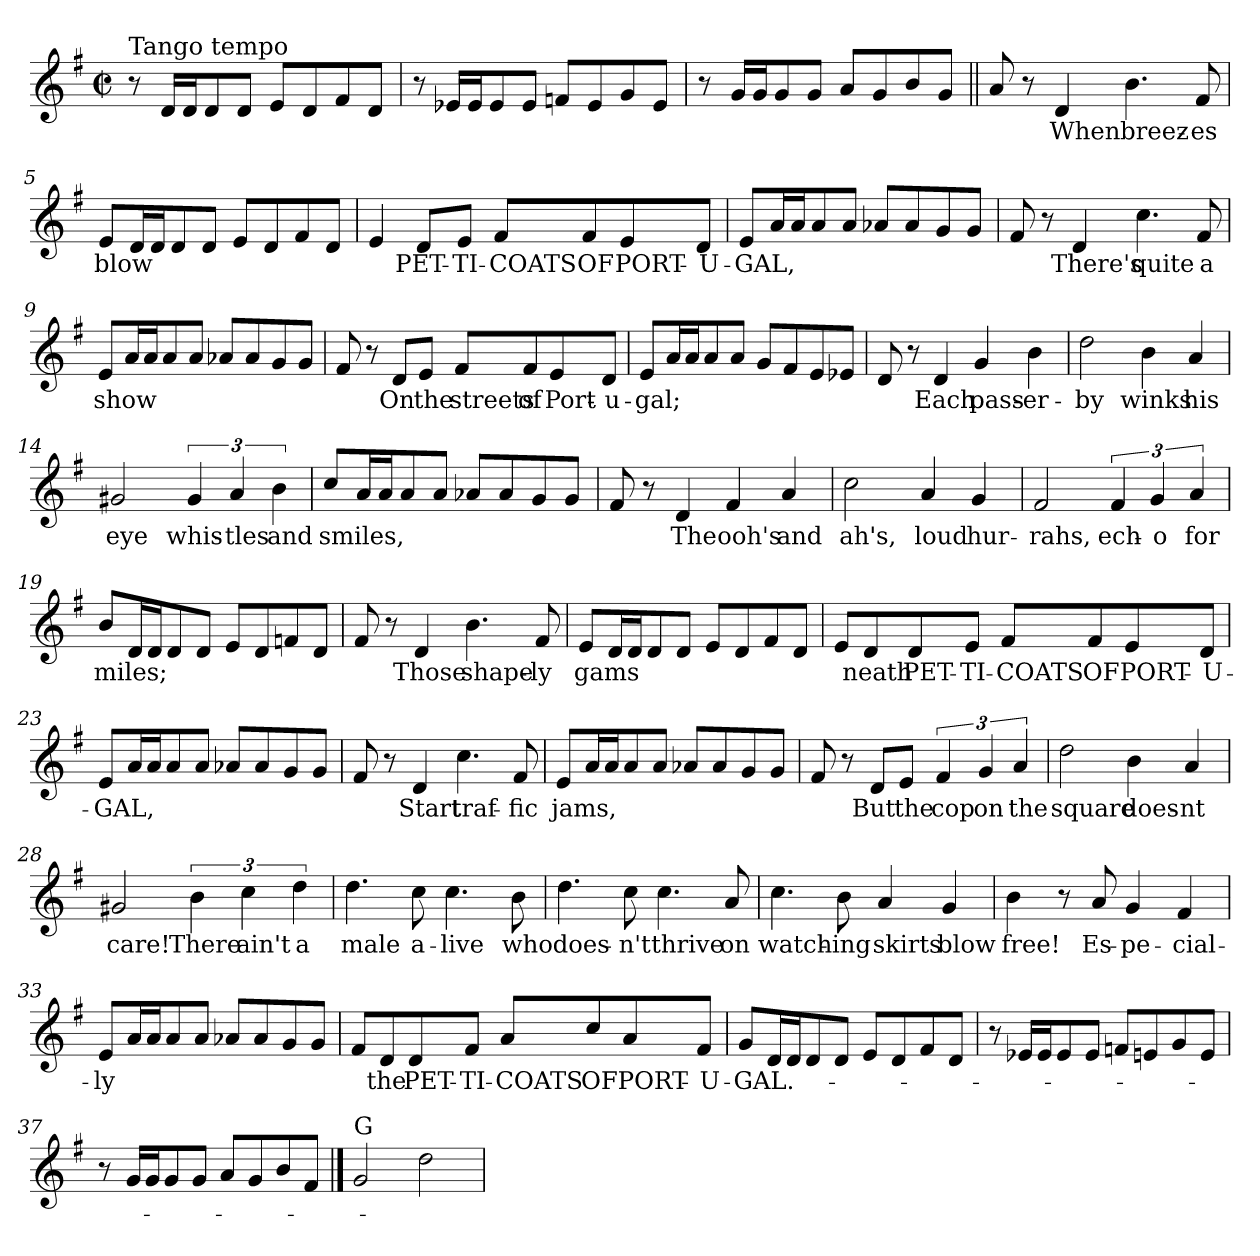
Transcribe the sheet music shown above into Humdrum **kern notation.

**kern	**text
*part1	*part1
*staff1	*staff1
*clefG2	*
*k[f#]	*
*G:	*
*M2/2	*
*met(c|)	*
=1	=1
!LO:TX:a:t=Tango tempo	!
8r	.
16d/LL	.
16d/J	.
8d/	.
8d/J	.
8e/L	.
8d/	.
8f#/	.
8d/J	.
=2	=2
8r	.
16e-X/LL	.
16e-/J	.
8e-/	.
8e-/J	.
8fn/L	.
8e-/	.
8g/	.
8e-/J	.
=3	=3
8r	.
16g/LL	.
16g/J	.
8g/	.
8g/J	.
8a/L	.
8g/	.
8b/	.
8g/J	.
=4||	=4||
8a/	.
8r	.
4d/	When
4.b\	breez-
8f#/	-es
!!LO:LB:g=z
=5	=5
8e/L	blow
16d/L	.
16d/J	.
8d/	.
8d/J	.
8e/L	.
8d/	.
8f#/	.
8d/J	.
=6	=6
4e/	.
8d/L	PET-
8e/J	-TI-
8f#/L	-COATS
8f#/	OF
8e/	PORT-
8d/J	-U-
=7	=7
8e/L	-GAL,
16a/L	.
16a/J	.
8a/	.
8a/J	.
8a-X/L	.
8a-/	.
8g/	.
8g/J	.
=8	=8
8f#/	.
8r	.
4d/	There's
4.cc\	quite
8f#/	a
!!LO:LB:g=z
=9	=9
8e/L	show
16a/L	.
16a/J	.
8a/	.
8a/J	.
8a-X/L	.
8a-/	.
8g/	.
8g/J	.
=10	=10
8f#/	.
8r	.
8d/L	On
8e/J	the
8f#/L	streets
8f#/	of
8e/	Port-
8d/J	-u-
=11	=11
8e/L	-gal;
16a/L	.
16a/J	.
8a/	.
8a/J	.
8g/L	.
8f#/	.
8e/	.
8e-X/J	.
=12	=12
8d/	.
8r	.
4d/	Each
4g/	pass-
4b\	-er-
!!LO:LB:g=z
=13	=13
2dd\	-by
4b\	winks
4a/	his
=14	=14
2g#X/	eye
6g#/	whis-
6a/	-tles
6b\	and
=15	=15
8cc/L	smiles,
16a/L	.
16a/J	.
8a/	.
8a/J	.
8a-X/L	.
8a-/	.
8g/	.
8g/J	.
=16	=16
8f#/	.
8r	.
4d/	The
4f#/	ooh's
4a/	and
!!LO:LB:g=z
=17	=17
2cc\	ah's,
4a/	loud
4g/	hur-
=18	=18
2f#/	-rahs,
6f#/	ech-
6g/	-o
6a/	for
=19	=19
8b/L	miles;
16d/L	.
16d/J	.
8d/	.
8d/J	.
8e/L	.
8d/	.
8fn/	.
8d/J	.
=20	=20
8f#/	.
8r	.
4d/	Those
4.b\	shape-
8f#/	-ly
!!LO:LB:g=z
=21	=21
8e/L	gams
16d/L	.
16d/J	.
8d/	.
8d/J	.
8e/L	.
8d/	.
8f#/	.
8d/J	.
=22	=22
8e/L	.
8d/	neath
8d/	PET-
8e/J	-TI-
8f#/L	-COATS
8f#/	OF
8e/	PORT-
8d/J	-U-
=23	=23
8e/L	-GAL,
16a/L	.
16a/J	.
8a/	.
8a/J	.
8a-X/L	.
8a-/	.
8g/	.
8g/J	.
=24	=24
8f#/	.
8r	.
4d/	Start
4.cc\	traf-
8f#/	-fic
!!LO:LB:g=z
=25	=25
8e/L	jams,
16a/L	.
16a/J	.
8a/	.
8a/J	.
8a-X/L	.
8a-/	.
8g/	.
8g/J	.
=26	=26
8f#/	.
8r	.
8d/L	But
8e/J	the
6f#/	cop
6g/	on
6a/	the
=27	=27
2dd\	square
4b\	does-
4a/	-nt
=28	=28
2g#X/	care!
6b\	There
6cc\	ain't
6dd\	a
=29	=29
4.dd\	male
8cc\	a-
4.cc\	-live
8b\	who
!!LO:LB:g=z
=30	=30
4.dd\	does-
8cc\	-n't
4.cc\	thrive
8a/	on
=31	=31
4.cc\	watch-
8b\	-ing
4a/	skirts
4g/	blow
=32	=32
4b\	free!
8r	.
8a/	Es-
4g/	-pe-
4f#/	-cial-
=33	=33
8e/L	-ly
16a/L	.
16a/J	.
8a/	.
8a/J	.
8a-X/L	.
8a-/	.
8g/	.
8g/J	.
!!LO:LB:g=z
=34	=34
8f#/L	.
8d/	the
8d/	PET-
8f#/J	-TI-
8a/L	-COATS
8cc/	OF
8a/	PORT-
8f#/J	-U-
=35	=35
8g/L	-GAL.-
16d/L	.
16d/J	.
8d/	.
8d/J	.
8e/L	.
8d/	.
8f#/	.
8d/J	.
=36	=36
8r	.
16e-X/LL	.
16e-/J	.
8e-/	.
8e-/J	.
8fn/L	.
8en/	.
8g/	.
8e/J	.
=37	=37
8r	.
16g/LL	.
16g/J	.
8g/	.
8g/J	.
8a/L	.
8g/	.
8b/	.
8f#/J	.
==38	==38
!LO:TX:a:t=G	!
2g/	.
2dd\	.
=	=
*-	*-
